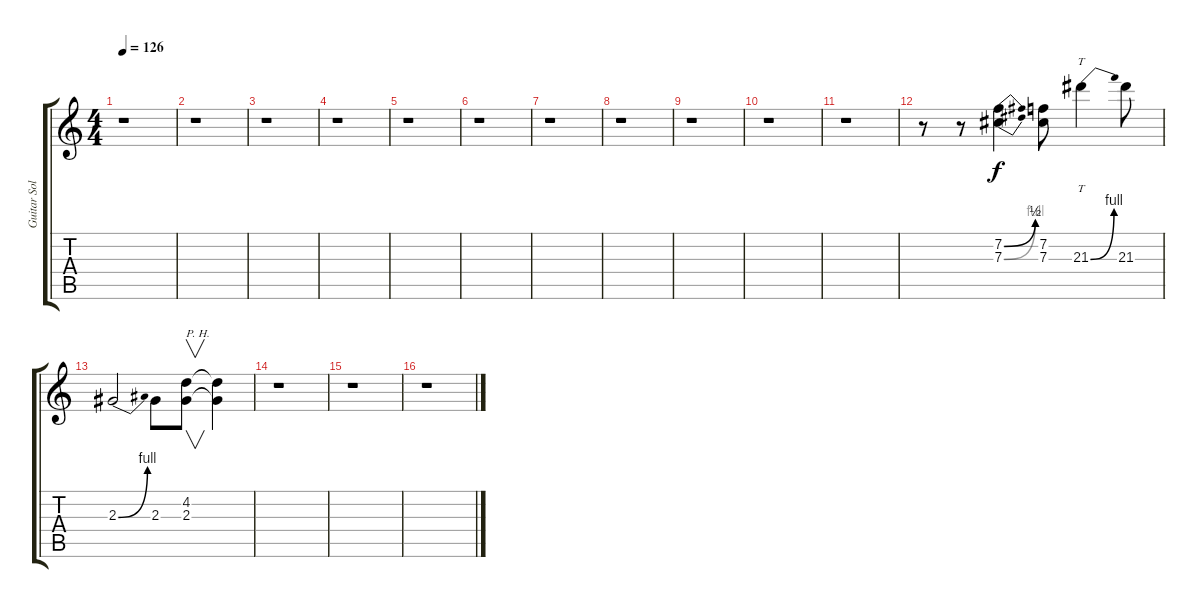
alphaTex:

\track ("Guitar Solo" "Guitar Sol") {instrument distortionguitar}
\staff {score tabs}
\tuning (Eb4 Bb3 Gb3 Db3 Ab2 Eb2) {hide}
\ts (4 4)
\tempo 126
\clef g2
\ks c
r.1{dy f} |
r.1 |
r.1 |
r.1 |
r.1 |
r.1 |
r.1 |
r.1 |
r.1 |
r.1 |
r.1 |
r.8 r.8 (7.2{be (bend 0 0 60 2)} 7.3{be (bend 0 0 60 4)}).4 (7.2 7.3).8 21.3{be (bend 0 0 60 4)}.4{tt} 21.3.8 |
2.3{be (bend 0 0 60 4)}.2 2.3.8 (4.2 2.3).8{v txt "P. H."} (4.2{t} 2.3{t}).4 |
r.1 |
r.1 |
r.1
